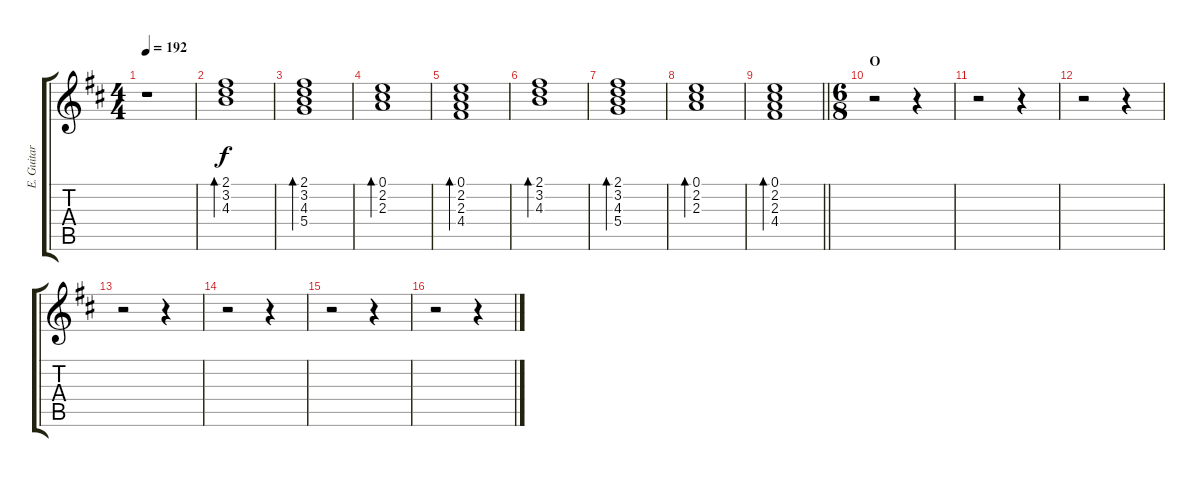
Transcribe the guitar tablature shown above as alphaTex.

\track ("E. Guitar III" "E. Guitar ") {instrument overdrivenguitar}
\staff {score tabs}
\tuning (E4 B3 G3 D3 A2 E2) {hide}
\ts (4 4)
\tempo 192
\clef g2
\ks d
r.1{dy fff} |
(2.1 3.2 4.3).1{bd 120 dy f} |
(2.1 3.2 4.3 5.4).1{bd 120} |
(0.1 2.2 2.3).1{bd 120} |
(0.1 2.2 2.3 4.4).1{bd 120} |
(2.1 3.2 4.3).1{bd 120} |
(2.1 3.2 4.3 5.4).1{bd 120} |
(0.1 2.2 2.3).1{bd 120} |
\barLineRight lightlight
(0.1 2.2 2.3 4.4).1{bd 120} |
\ts (6 8)
\section ("" "O")
r.2 r.4 |
r.2 r.4 |
r.2 r.4 |
r.2 r.4 |
r.2 r.4 |
r.2 r.4 |
r.2 r.4
